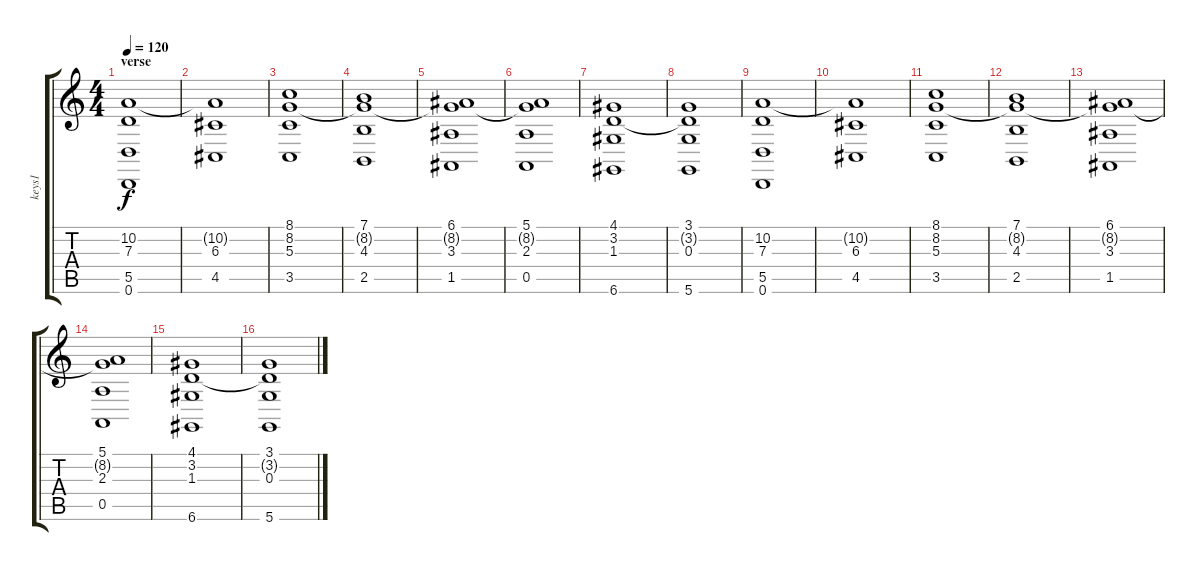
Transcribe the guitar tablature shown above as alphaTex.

\track ("keys1" "keys1") {instrument synthstrings1}
\staff {score tabs}
\tuning (E4 B3 G3 D3 A2 D2) {hide}
\ts (4 4)
\section ("" "verse")
\tempo 120
\clef g2
\ks c
(10.2 7.3 5.5 0.6).1{dy f} |
(10.2{t} 6.3 4.5).1 |
(8.1 8.2 5.3 3.5).1 |
(7.1 8.2{t} 4.3 2.5).1 |
(6.1 8.2{t} 3.3 1.5).1 |
(5.1 8.2{t} 2.3 0.5).1 |
(4.1 3.2 1.3 6.6).1 |
(3.1 3.2{t} 0.3 5.6).1 |
(10.2 7.3 5.5 0.6).1 |
(10.2{t} 6.3 4.5).1 |
(8.1 8.2 5.3 3.5).1 |
(7.1 8.2{t} 4.3 2.5).1 |
(6.1 8.2{t} 3.3 1.5).1 |
(5.1 8.2{t} 2.3 0.5).1 |
(4.1 3.2 1.3 6.6).1 |
(3.1 3.2{t} 0.3 5.6).1
